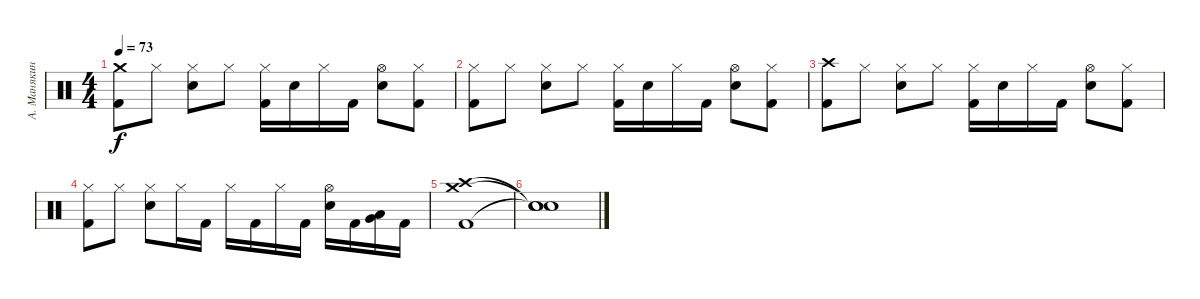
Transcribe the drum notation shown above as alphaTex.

\track ("А. Манякин" "А. Манякин") {instrument percussion}
\staff {score}
\articulation defaults
\ts (4 4)
\tempo 73
\clef neutral
\ks c
("Kick (hit) 2" "Crash medium (hit)").8{dy f} "Hi-Hat (closed)".8 ("Snare (hit) 2" "Hi-Hat (closed)").8 "Hi-Hat (closed)".8 ("Kick (hit) 2" "Hi-Hat (closed)").16 "Snare (hit) 2".16 "Hi-Hat (closed)".16 "Kick (hit) 2".16 ("Snare (hit) 2" "Hi-Hat (open)").8 ("Kick (hit) 2" "Hi-Hat (closed)").8 |
("Kick (hit) 2" "Hi-Hat (closed)").8 "Hi-Hat (closed)".8 ("Snare (hit) 2" "Hi-Hat (closed)").8 "Hi-Hat (closed)".8 ("Kick (hit) 2" "Hi-Hat (closed)").16 "Snare (hit) 2".16 "Hi-Hat (closed)".16 "Kick (hit) 2".16 ("Electric Snare (hit)" "Hi-Hat (open)").8 ("Kick (hit) 2" "Hi-Hat (closed)").8 |
("Kick (hit) 2" "Crash high (hit)").8 "Hi-Hat (closed)".8 ("Snare (hit) 2" "Hi-Hat (closed)").8 "Hi-Hat (closed)".8 ("Kick (hit) 2" "Hi-Hat (closed)").16 "Snare (hit) 2".16 "Hi-Hat (closed)".16 "Kick (hit) 2".16 ("Snare (hit) 2" "Hi-Hat (open)").8 ("Kick (hit) 2" "Hi-Hat (closed)").8 |
("Kick (hit) 2" "Hi-Hat (closed)").8 "Hi-Hat (closed)".8 ("Snare (hit) 2" "Hi-Hat (closed)").8 "Hi-Hat (closed)".16 "Kick (hit) 2".16 "Hi-Hat (closed)".16 "Kick (hit) 2".16 "Hi-Hat (closed)".16 "Kick (hit) 2".16 ("Hi-Hat (open)" "Snare (hit) 2").16 "Kick (hit) 2".16 ("Very Low Tom (hit)" "Low Tom (hit)").16 "Kick (hit) 2".16 |
("Crash medium (hit)" "Crash high (hit)" "Kick (hit) 2").1 |
("Snare (hit)"{t} "Snare (hit)"{t} "Snare (hit)"{t}).1
